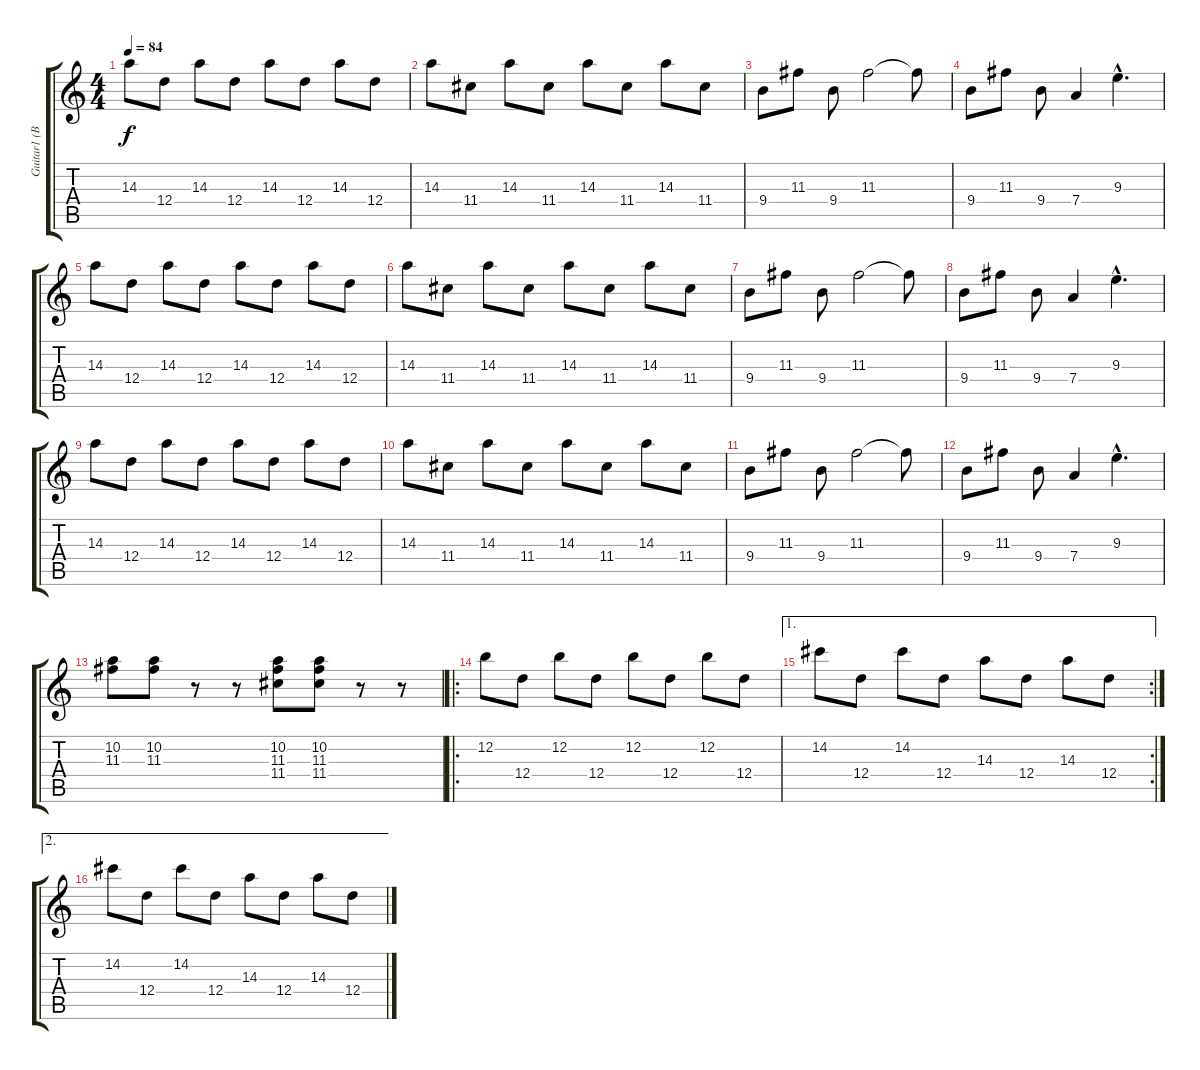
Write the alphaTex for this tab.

\track ("Guitar1 (Bo)" "Guitar1 (B") {instrument acousticguitarnylon}
\staff {score tabs}
\tuning (E4 B3 G3 D3 A2 E2) {hide}
\ts (4 4)
\tempo 84
\clef g2
\ks c
14.3.8{dy f} 12.4.8 14.3.8 12.4.8 14.3.8 12.4.8 14.3.8 12.4.8 |
14.3.8 11.4.8 14.3.8 11.4.8 14.3.8 11.4.8 14.3.8 11.4.8 |
9.4.8 11.3.8 9.4.8 11.3.2 11.3{t}.8 |
9.4.8 11.3.8 9.4.8 7.4.4 9.3{hac}.4{d} |
14.3.8 12.4.8 14.3.8 12.4.8 14.3.8 12.4.8 14.3.8 12.4.8 |
14.3.8 11.4.8 14.3.8 11.4.8 14.3.8 11.4.8 14.3.8 11.4.8 |
9.4.8 11.3.8 9.4.8 11.3.2 11.3{t}.8 |
9.4.8 11.3.8 9.4.8 7.4.4 9.3{hac}.4{d} |
14.3.8 12.4.8 14.3.8 12.4.8 14.3.8 12.4.8 14.3.8 12.4.8 |
14.3.8 11.4.8 14.3.8 11.4.8 14.3.8 11.4.8 14.3.8 11.4.8 |
9.4.8 11.3.8 9.4.8 11.3.2 11.3{t}.8 |
9.4.8 11.3.8 9.4.8 7.4.4 9.3{hac}.4{d} |
(10.2 11.3).8 (10.2 11.3).8 r.8 r.8 (10.2 11.3 11.4).8 (10.2 11.3 11.4).8 r.8 r.8 |
\ro
12.2.8 12.4.8 12.2.8 12.4.8 12.2.8 12.4.8 12.2.8 12.4.8 |
\ae 1
\rc 2
14.2.8 12.4.8 14.2.8 12.4.8 14.3.8 12.4.8 14.3.8 12.4.8 |
\ae 2
14.2.8 12.4.8 14.2.8 12.4.8 14.3.8 12.4.8 14.3.8 12.4.8
